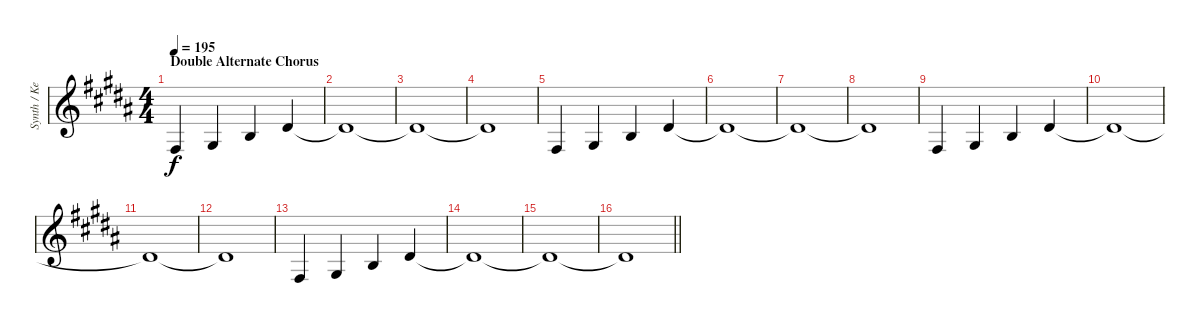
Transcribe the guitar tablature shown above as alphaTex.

\track ("Synth / Keyboard" "Synth / Ke") {instrument pad1newage}
\staff {score}
\tuning (Eb4 Bb3 Gb3 Db3 Ab2 Db2) {hide}
\ts (4 4)
\section ("" "Double Alternate Chorus")
\tempo 195
\clef g2
\ks b
10.5.4{dy f} 7.4.4 10.4.4 9.3.4 |
9.3{t}.1 |
9.3{t}.1 |
9.3{t}.1 |
10.5.4 7.4.4 10.4.4 9.3.4 |
9.3{t}.1 |
9.3{t}.1 |
9.3{t}.1 |
10.5.4 7.4.4 10.4.4 9.3.4 |
9.3{t}.1 |
9.3{t}.1 |
9.3{t}.1 |
10.5.4 7.4.4 10.4.4 9.3.4 |
9.3{t}.1 |
9.3{t}.1 |
\barLineRight lightlight
9.3{t}.1
